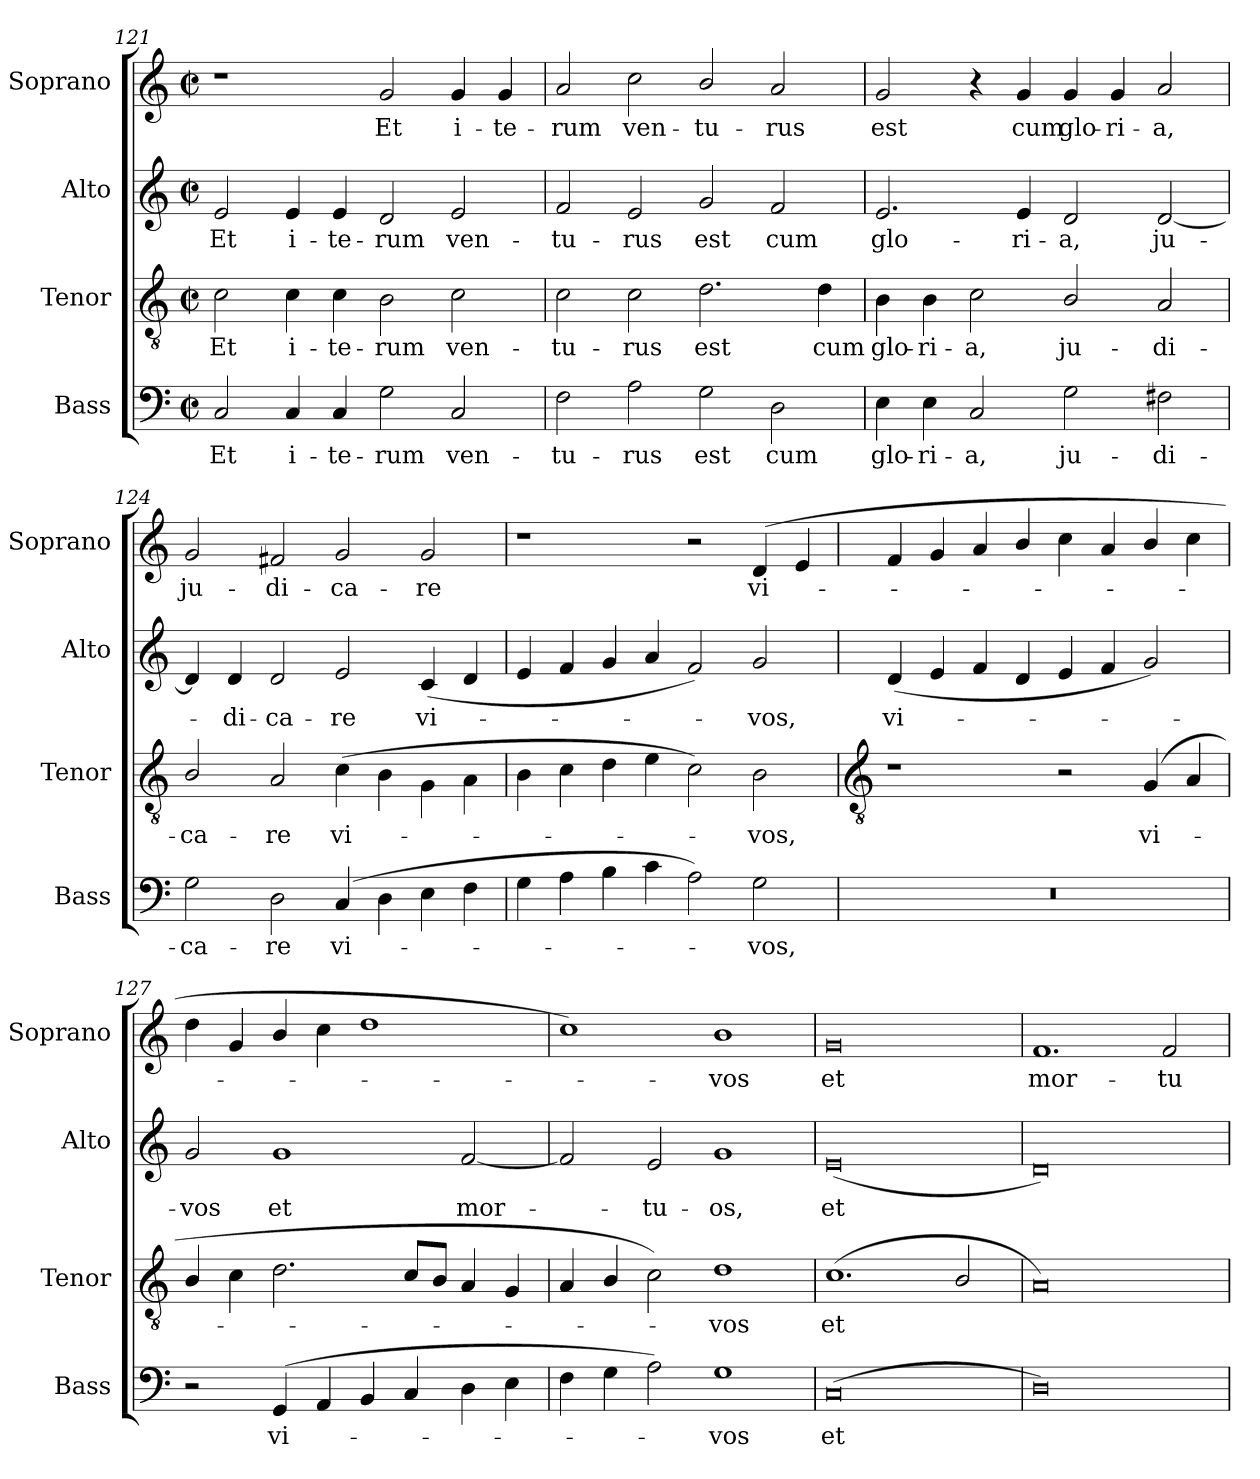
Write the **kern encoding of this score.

**kern	**text	**kern	**text	**kern	**text	**kern	**text
*part4	*part4	*part3	*part3	*part2	*part2	*part1	*part1
*staff4	*staff4	*staff3	*staff3	*staff2	*staff2	*staff1	*staff1
*I"Bass	*	*I"Tenor	*	*I"Alto	*	*I"Soprano	*
*I'Bass	*	*I'Tenor	*	*I'Alto	*	*I'Soprano	*
!!LO:LB:g=z
*clefF4	*	*clefGv2	*	*clefG2	*	*clefG2	*
*k[]	*	*k[]	*	*k[]	*	*k[]	*
*C:	*	*C:	*	*C:	*	*C:	*
*M4/2	*	*M4/2	*	*M4/2	*	*M4/2	*
*met(c|)	*	*met(c|)	*	*met(c|)	*	*met(c|)	*
=121	=121	=121	=121	=121	=121	=121	=121
!	!LO:LY:b	!	!LO:LY:b	!	!LO:LY:b	!	!
2C	Et	2c	Et	2e	Et	1r	.
!	!LO:LY:b	!	!LO:LY:b	!	!LO:LY:b	!	!
4C	i-	4c	i-	4e	i-	.	.
!	!LO:LY:b	!	!LO:LY:b	!	!LO:LY:b	!	!
4C	-te-	4c	-te-	4e	-te-	.	.
!	!LO:LY:b	!	!LO:LY:b	!	!LO:LY:b	!	!LO:LY:b
2G	-rum	2B	-rum	2d	-rum	2g	Et
!	!LO:LY:b	!	!LO:LY:b	!	!LO:LY:b	!	!LO:LY:b
2C	ven-	2c	ven-	2e	ven-	4g	i-
!	!	!	!	!	!	!	!LO:LY:b
.	.	.	.	.	.	4g	-te-
=122	=122	=122	=122	=122	=122	=122	=122
!	!LO:LY:b	!	!LO:LY:b	!	!LO:LY:b	!	!LO:LY:b
2F	-tu-	2c	-tu-	2f	-tu-	2a	-rum
!	!LO:LY:b	!	!LO:LY:b	!	!LO:LY:b	!	!LO:LY:b
2A	-rus	2c	-rus	2e	-rus	2cc	ven-
!	!LO:LY:b	!	!LO:LY:b	!	!LO:LY:b	!	!LO:LY:b
2G	est	2.d	est	2g	est	2b/	-tu-
!	!LO:LY:b	!	!	!	!LO:LY:b	!	!LO:LY:b
2D	cum	.	.	2f	cum	2a	-rus
!	!	!	!LO:LY:b	!	!	!	!
.	.	4d	cum	.	.	.	.
=123	=123	=123	=123	=123	=123	=123	=123
!	!LO:LY:b	!	!LO:LY:b	!	!LO:LY:b	!	!LO:LY:b
4E	glo-	4B	glo-	2.e	glo-	2g	est
!	!LO:LY:b	!	!LO:LY:b	!	!	!	!
4E	-ri-	4B	-ri-	.	.	.	.
!	!LO:LY:b	!	!LO:LY:b	!	!	!	!
2C	-a,	2c	-a,	.	.	4r	.
!	!	!	!	!	!LO:LY:b	!	!LO:LY:b
.	.	.	.	4e	-ri-	4g	cum
!	!LO:LY:b	!	!LO:LY:b	!	!LO:LY:b	!	!LO:LY:b
2G	ju-	2B/	ju-	2d	-a,	4g	glo-
!	!	!	!	!	!	!	!LO:LY:b
.	.	.	.	.	.	4g	-ri-
!	!LO:LY:b	!	!LO:LY:b	!	!LO:LY:b	!	!LO:LY:b
2F#X	-di-	2A	-di-	[2d	ju-	2a	-a,
=124	=124	=124	=124	=124	=124	=124	=124
!	!LO:LY:b	!	!LO:LY:b	!	!	!	!LO:LY:b
2G	-ca-	2B/	-ca-	4d]	.	2g	ju-
!	!	!	!	!	!LO:LY:b	!	!
.	.	.	.	4d	di-	.	.
!	!LO:LY:b	!	!LO:LY:b	!	!LO:LY:b	!	!LO:LY:b
2D	-re	2A	-re	2d	-ca-	2f#X	-di-
!	!LO:LY:b	!	!LO:LY:b	!	!LO:LY:b	!	!LO:LY:b
(>4C	vi-	(>4c	vi-	2e	-re	2g	-ca-
4D	.	4B	.	.	.	.	.
!	!	!	!	!	!LO:LY:b	!	!LO:LY:b
4E	.	4G\	.	(<4c	vi-	2g	-re
4F	.	4A\	.	4d	.	.	.
=125	=125	=125	=125	=125	=125	=125	=125
4G	.	4B	.	4e	.	1r	.
4A	.	4c	.	4f	.	.	.
4B	.	4d	.	4g	.	.	.
4c	.	4e	.	4a	.	.	.
2A)	.	2c)	.	2f)	.	2r	.
!	!LO:LY:b	!	!LO:LY:b	!	!LO:LY:b	!	!LO:LY:b
2G	vos,	2B	vos,	2g	vos,	(<4d	vi-
.	.	.	.	.	.	4e	.
!!LO:LB:g=z
=126	=126	=126	=126	=126	=126	=126	=126
*	*	*clefGv2	*	*	*	*	*
!	!	!	!	!	!LO:LY:b	!	!
0r	.	1r	.	(<4d	vi-	4f	.
.	.	.	.	4e	.	4g	.
.	.	.	.	4f	.	4a	.
.	.	.	.	4d	.	4b/	.
.	.	2r	.	4e	.	4cc\	.
.	.	.	.	4f	.	4a	.
!	!	!	!LO:LY:b	!	!	!	!
.	.	(<4G	vi-	2g)	.	4b/	.
.	.	4A	.	.	.	4cc\	.
=127	=127	=127	=127	=127	=127	=127	=127
!	!	!	!	!	!LO:LY:b	!	!
2r	.	4B/	.	2g	vos	4dd	.
.	.	4c	.	.	.	4g	.
!	!LO:LY:b	!	!	!	!LO:LY:b	!	!
(>4GG	vi-	2.d	.	1g	et	4b/	.
4AA	.	.	.	.	.	4cc\	.
4BB	.	.	.	.	.	1dd	.
4C	.	8c/L	.	.	.	.	.
.	.	8B/J	.	.	.	.	.
!	!	!	!	!	!LO:LY:b	!	!
4D\	.	4A	.	[2f	mor-	.	.
4E	.	4G	.	.	.	.	.
=128	=128	=128	=128	=128	=128	=128	=128
4F	.	4A	.	2f]	.	1cc)	.
4G	.	4B/	.	.	.	.	.
!	!	!	!	!	!LO:LY:b	!	!
2A)	.	2c)	.	2e	tu-	.	.
!	!LO:LY:b	!	!LO:LY:b	!	!LO:LY:b	!	!LO:LY:b
1G	-vos	1d	vos	1g	-os,	1b	vos
=129	=129	=129	=129	=129	=129	=129	=129
!	!LO:LY:b	!	!LO:LY:b	!	!LO:LY:b	!	!LO:LY:b
(<0C	et	(<1.c	et	(<0e	et	0g	et
.	.	2B/	.	.	.	.	.
=130	=130	=130	=130	=130	=130	=130	=130
!	!	!	!	!	!	!	!LO:LY:b
0D)	.	0A)	.	0d)	.	1.f	mor-
!	!	!	!	!	!	!	!LO:LY:b
.	.	.	.	.	.	2f	-tu-
=	=	=	=	=	=	=	=
*-	*-	*-	*-	*-	*-	*-	*-
